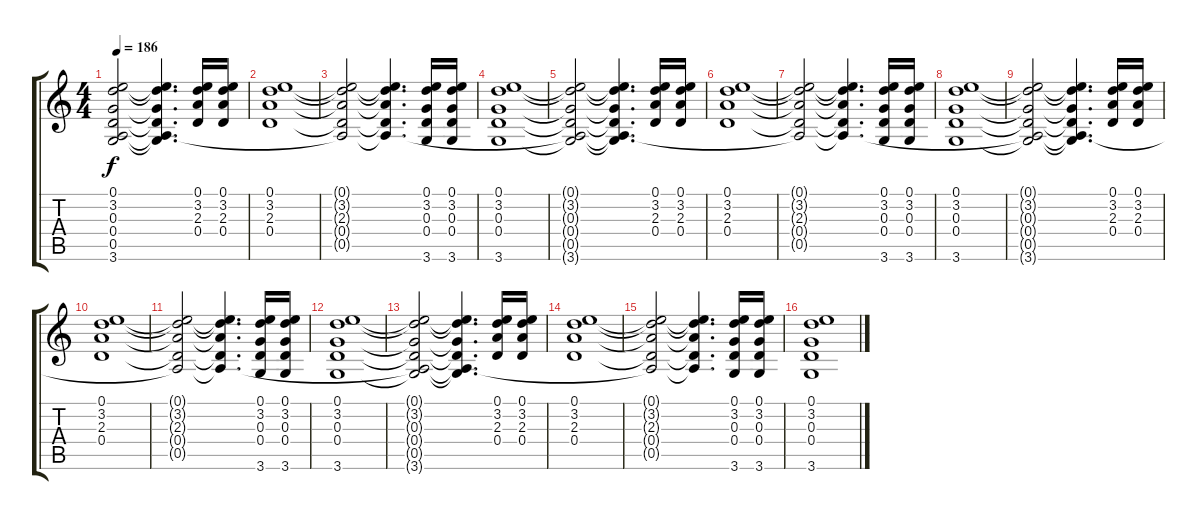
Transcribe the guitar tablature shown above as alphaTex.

\track "" {instrument acousticguitarsteel}
\staff {score tabs}
\tuning (E4 B3 G3 D3 A2 E2) {hide}
\ts (4 4)
\tempo 186
\clef g2
\ks c
(0.1{t} 3.2{t} 0.3{t} 0.4{t} 0.5{t} 3.6{t}).2{dy f} (0.1{t} 3.2{t} 0.3{t} 0.4{t} 0.5{t} 3.6{t}).4{d} (0.1 3.2 2.3 0.4).16 (0.1 3.2 2.3 0.4).16 |
(0.1 3.2 2.3 0.4).1 |
(0.1{t} 3.2{t} 2.3{t} 0.4{t} 0.5{t}).2 (0.1{t} 3.2{t} 2.3{t} 0.4{t} 0.5{t}).4{d} (0.1 3.2 0.3 0.4 3.6).16 (0.1 3.2 0.3 0.4 3.6).16 |
(0.1 3.2 0.3 0.4 3.6).1 |
(0.1{t} 3.2{t} 0.3{t} 0.4{t} 0.5{t} 3.6{t}).2 (0.1{t} 3.2{t} 0.3{t} 0.4{t} 0.5{t} 3.6{t}).4{d} (0.1 3.2 2.3 0.4).16 (0.1 3.2 2.3 0.4).16 |
(0.1 3.2 2.3 0.4).1 |
(0.1{t} 3.2{t} 2.3{t} 0.4{t} 0.5{t}).2 (0.1{t} 3.2{t} 2.3{t} 0.4{t} 0.5{t}).4{d} (0.1 3.2 0.3 0.4 3.6).16 (0.1 3.2 0.3 0.4 3.6).16 |
(0.1 3.2 0.3 0.4 3.6).1 |
(0.1{t} 3.2{t} 0.3{t} 0.4{t} 0.5{t} 3.6{t}).2 (0.1{t} 3.2{t} 0.3{t} 0.4{t} 0.5{t} 3.6{t}).4{d} (0.1 3.2 2.3 0.4).16 (0.1 3.2 2.3 0.4).16 |
(0.1 3.2 2.3 0.4).1 |
(0.1{t} 3.2{t} 2.3{t} 0.4{t} 0.5{t}).2 (0.1{t} 3.2{t} 2.3{t} 0.4{t} 0.5{t}).4{d} (0.1 3.2 0.3 0.4 3.6).16 (0.1 3.2 0.3 0.4 3.6).16 |
(0.1 3.2 0.3 0.4 3.6).1 |
(0.1{t} 3.2{t} 0.3{t} 0.4{t} 0.5{t} 3.6{t}).2 (0.1{t} 3.2{t} 0.3{t} 0.4{t} 0.5{t} 3.6{t}).4{d} (0.1 3.2 2.3 0.4).16 (0.1 3.2 2.3 0.4).16 |
(0.1 3.2 2.3 0.4).1 |
(0.1{t} 3.2{t} 2.3{t} 0.4{t} 0.5{t}).2 (0.1{t} 3.2{t} 2.3{t} 0.4{t} 0.5{t}).4{d} (0.1 3.2 0.3 0.4 3.6).16 (0.1 3.2 0.3 0.4 3.6).16 |
(0.1 3.2 0.3 0.4 3.6).1
